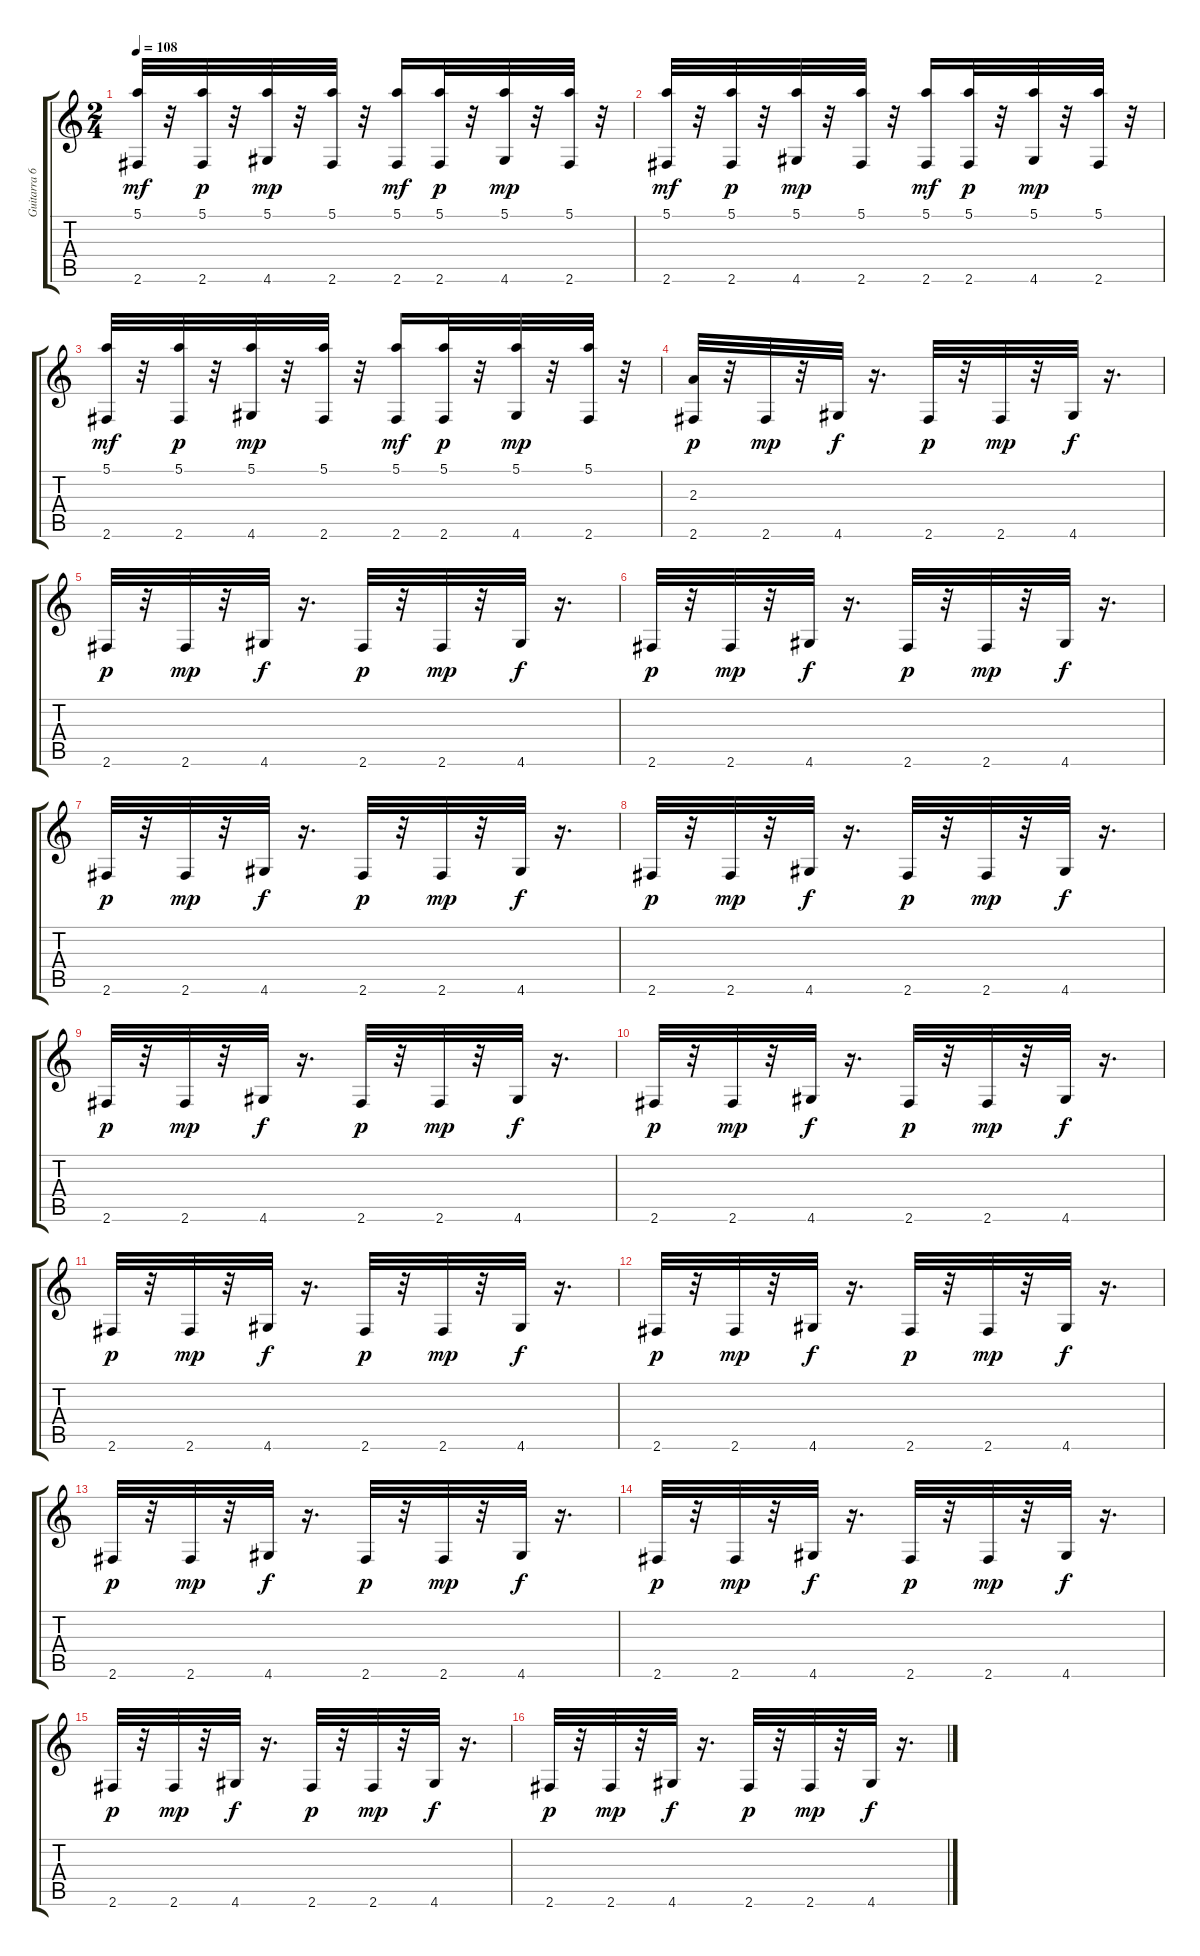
\track ("Guitarra 6" "Guitarra 6") {instrument acousticguitarsteel}
\staff {score tabs}
\tuning (E4 B3 G3 D3 A2 E2) {hide}
\ts (2 4)
\tempo 108
\clef g2
\ks c
(5.1 2.6).32{dy mf} r.32 (5.1 2.6).32{dy p} r.32 (5.1 4.6).32{dy mp} r.32 (5.1 2.6).32 r.32 (5.1 2.6).16{dy mf} (5.1 2.6).32{dy p} r.32 (5.1 4.6).32{dy mp} r.32 (5.1 2.6).32 r.32 |
(5.1 2.6).32{dy mf} r.32 (5.1 2.6).32{dy p} r.32 (5.1 4.6).32{dy mp} r.32 (5.1 2.6).32 r.32 (5.1 2.6).16{dy mf} (5.1 2.6).32{dy p} r.32 (5.1 4.6).32{dy mp} r.32 (5.1 2.6).32 r.32 |
(5.1 2.6).32{dy mf} r.32 (5.1 2.6).32{dy p} r.32 (5.1 4.6).32{dy mp} r.32 (5.1 2.6).32 r.32 (5.1 2.6).16{dy mf} (5.1 2.6).32{dy p} r.32 (5.1 4.6).32{dy mp} r.32 (5.1 2.6).32 r.32 |
(2.3 2.6).32{dy p} r.32 2.6.32{dy mp} r.32 4.6.32{dy f} r.16{d} 2.6.32{dy p} r.32 2.6.32{dy mp} r.32 4.6.32{dy f} r.16{d} |
2.6.32{dy p} r.32 2.6.32{dy mp} r.32 4.6.32{dy f} r.16{d} 2.6.32{dy p} r.32 2.6.32{dy mp} r.32 4.6.32{dy f} r.16{d} |
2.6.32{dy p} r.32 2.6.32{dy mp} r.32 4.6.32{dy f} r.16{d} 2.6.32{dy p} r.32 2.6.32{dy mp} r.32 4.6.32{dy f} r.16{d} |
2.6.32{dy p} r.32 2.6.32{dy mp} r.32 4.6.32{dy f} r.16{d} 2.6.32{dy p} r.32 2.6.32{dy mp} r.32 4.6.32{dy f} r.16{d} |
2.6.32{dy p} r.32 2.6.32{dy mp} r.32 4.6.32{dy f} r.16{d} 2.6.32{dy p} r.32 2.6.32{dy mp} r.32 4.6.32{dy f} r.16{d} |
2.6.32{dy p} r.32 2.6.32{dy mp} r.32 4.6.32{dy f} r.16{d} 2.6.32{dy p} r.32 2.6.32{dy mp} r.32 4.6.32{dy f} r.16{d} |
2.6.32{dy p} r.32 2.6.32{dy mp} r.32 4.6.32{dy f} r.16{d} 2.6.32{dy p} r.32 2.6.32{dy mp} r.32 4.6.32{dy f} r.16{d} |
2.6.32{dy p} r.32 2.6.32{dy mp} r.32 4.6.32{dy f} r.16{d} 2.6.32{dy p} r.32 2.6.32{dy mp} r.32 4.6.32{dy f} r.16{d} |
2.6.32{dy p} r.32 2.6.32{dy mp} r.32 4.6.32{dy f} r.16{d} 2.6.32{dy p} r.32 2.6.32{dy mp} r.32 4.6.32{dy f} r.16{d} |
2.6.32{dy p} r.32 2.6.32{dy mp} r.32 4.6.32{dy f} r.16{d} 2.6.32{dy p} r.32 2.6.32{dy mp} r.32 4.6.32{dy f} r.16{d} |
2.6.32{dy p} r.32 2.6.32{dy mp} r.32 4.6.32{dy f} r.16{d} 2.6.32{dy p} r.32 2.6.32{dy mp} r.32 4.6.32{dy f} r.16{d} |
2.6.32{dy p} r.32 2.6.32{dy mp} r.32 4.6.32{dy f} r.16{d} 2.6.32{dy p} r.32 2.6.32{dy mp} r.32 4.6.32{dy f} r.16{d} |
2.6.32{dy p} r.32 2.6.32{dy mp} r.32 4.6.32{dy f} r.16{d} 2.6.32{dy p} r.32 2.6.32{dy mp} r.32 4.6.32{dy f} r.16{d}
